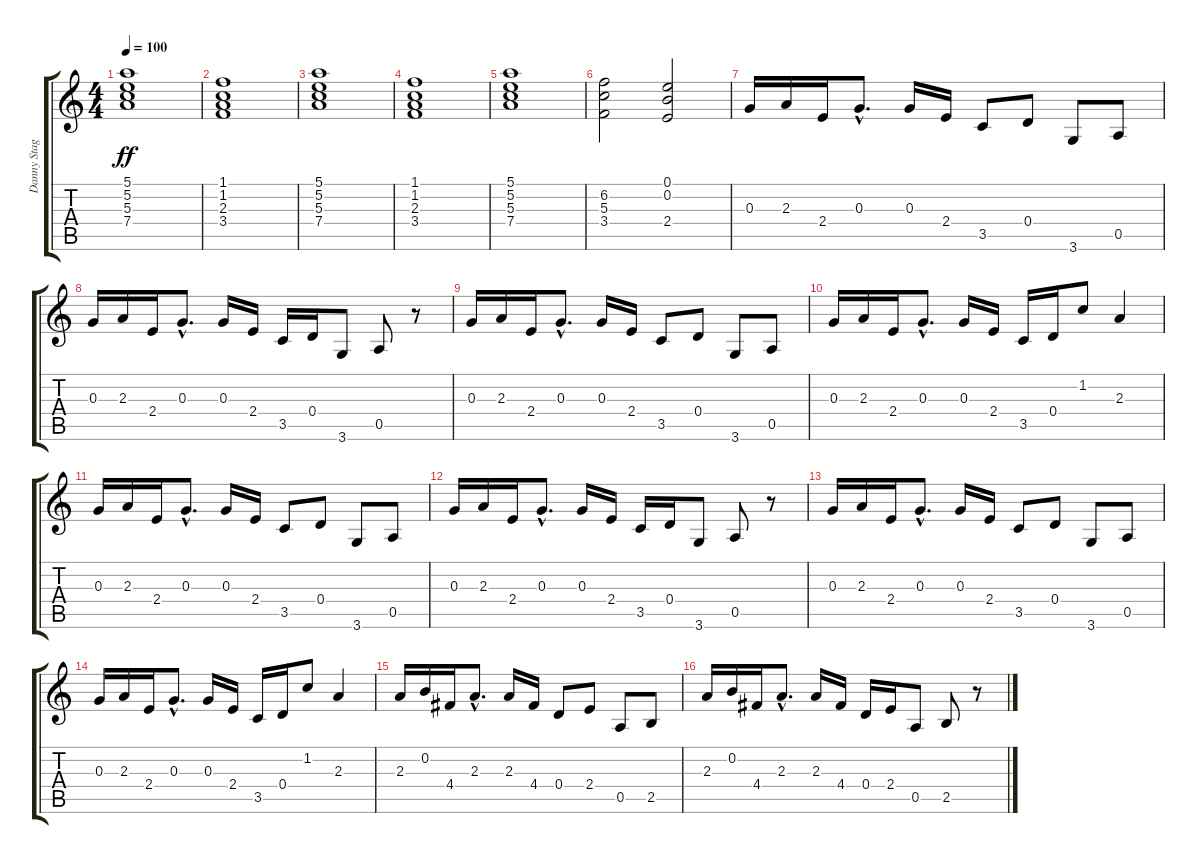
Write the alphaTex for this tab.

\track ("Danny Stag" "Danny Stag") {instrument distortionguitar}
\staff {score tabs}
\tuning (E4 B3 G3 D3 A2 E2) {hide}
\ts (4 4)
\tempo 100
\clef g2
\ks c
(5.1 5.2 5.3 7.4).1{dy ff} |
(1.1 1.2 2.3 3.4).1 |
(5.1 5.2 5.3 7.4).1 |
(1.1 1.2 2.3 3.4).1 |
(5.1 5.2 5.3 7.4).1 |
(6.2 5.3 3.4).2 (0.1 0.2 2.4).2 |
0.3.16 2.3.16 2.4.16 0.3{hac}.8{d} 0.3.16 2.4.16 3.5.8 0.4.8 3.6.8 0.5.8 |
0.3.16 2.3.16 2.4.16 0.3{hac}.8{d} 0.3.16 2.4.16 3.5.16 0.4.16 3.6.8 0.5.8 r.8 |
0.3.16 2.3.16 2.4.16 0.3{hac}.8{d} 0.3.16 2.4.16 3.5.8 0.4.8 3.6.8 0.5.8 |
0.3.16 2.3.16 2.4.16 0.3{hac}.8{d} 0.3.16 2.4.16 3.5.16 0.4.16 1.2.8 2.3.4 |
0.3.16 2.3.16 2.4.16 0.3{hac}.8{d} 0.3.16 2.4.16 3.5.8 0.4.8 3.6.8 0.5.8 |
0.3.16 2.3.16 2.4.16 0.3{hac}.8{d} 0.3.16 2.4.16 3.5.16 0.4.16 3.6.8 0.5.8 r.8 |
0.3.16 2.3.16 2.4.16 0.3{hac}.8{d} 0.3.16 2.4.16 3.5.8 0.4.8 3.6.8 0.5.8 |
0.3.16 2.3.16 2.4.16 0.3{hac}.8{d} 0.3.16 2.4.16 3.5.16 0.4.16 1.2.8 2.3.4 |
2.3.16 0.2.16 4.4.16 2.3{hac}.8{d} 2.3.16 4.4.16 0.4.8 2.4.8 0.5.8 2.5.8 |
2.3.16 0.2.16 4.4.16 2.3{hac}.8{d} 2.3.16 4.4.16 0.4.16 2.4.16 0.5.8 2.5.8 r.8
